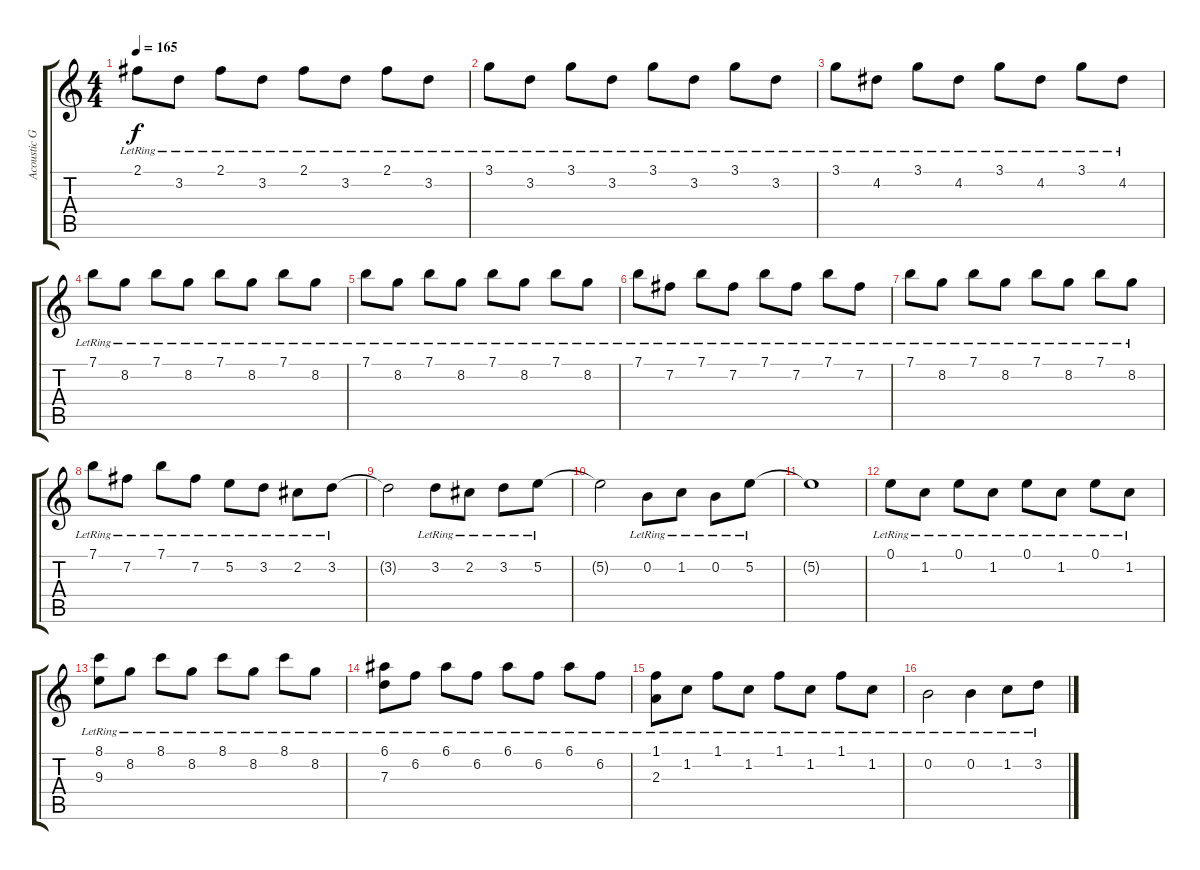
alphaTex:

\track ("Acoustic Guitar 3" "Acoustic G") {instrument acousticguitarnylon}
\staff {score tabs}
\tuning (E4 B3 G3 D3 A2 E2) {hide}
\ts (4 4)
\tempo 165
\clef g2
\ks c
2.1{lr}.8{dy f} 3.2{lr}.8 2.1{lr}.8 3.2{lr}.8 2.1{lr}.8 3.2{lr}.8 2.1{lr}.8 3.2{lr}.8 |
3.1{lr}.8 3.2{lr}.8 3.1{lr}.8 3.2{lr}.8 3.1{lr}.8 3.2{lr}.8 3.1{lr}.8 3.2{lr}.8 |
3.1{lr}.8 4.2{lr}.8 3.1{lr}.8 4.2{lr}.8 3.1{lr}.8 4.2{lr}.8 3.1{lr}.8 4.2{lr}.8 |
7.1{lr}.8 8.2{lr}.8 7.1{lr}.8 8.2{lr}.8 7.1{lr}.8 8.2{lr}.8 7.1{lr}.8 8.2{lr}.8 |
7.1{lr}.8 8.2{lr}.8 7.1{lr}.8 8.2{lr}.8 7.1{lr}.8 8.2{lr}.8 7.1{lr}.8 8.2{lr}.8 |
7.1{lr}.8 7.2{lr}.8 7.1{lr}.8 7.2{lr}.8 7.1{lr}.8 7.2{lr}.8 7.1{lr}.8 7.2{lr}.8 |
7.1{lr}.8 8.2{lr}.8 7.1{lr}.8 8.2{lr}.8 7.1{lr}.8 8.2{lr}.8 7.1{lr}.8 8.2{lr}.8 |
7.1{lr}.8 7.2{lr}.8 7.1{lr}.8 7.2{lr}.8 5.2{lr}.8 3.2{lr}.8 2.2{lr}.8 3.2{lr}.8 |
3.2{t}.2 3.2{lr}.8 2.2{lr}.8 3.2{lr}.8 5.2{lr}.8 |
5.2{t}.2 0.2{lr}.8 1.2{lr}.8 0.2{lr}.8 5.2{lr}.8 |
5.2{t}.1 |
0.1{lr}.8 1.2{lr}.8 0.1{lr}.8 1.2{lr}.8 0.1{lr}.8 1.2{lr}.8 0.1{lr}.8 1.2{lr}.8 |
(8.1{lr} 9.3{lr}).8 8.2{lr}.8 8.1{lr}.8 8.2{lr}.8 8.1{lr}.8 8.2{lr}.8 8.1{lr}.8 8.2{lr}.8 |
(6.1{lr} 7.3{lr}).8 6.2{lr}.8 6.1{lr}.8 6.2{lr}.8 6.1{lr}.8 6.2{lr}.8 6.1{lr}.8 6.2{lr}.8 |
(1.1{lr} 2.3{lr}).8 1.2{lr}.8 1.1{lr}.8 1.2{lr}.8 1.1{lr}.8 1.2{lr}.8 1.1{lr}.8 1.2{lr}.8 |
0.2{lr}.2 0.2{lr}.4 1.2{lr}.8 3.2{lr}.8
